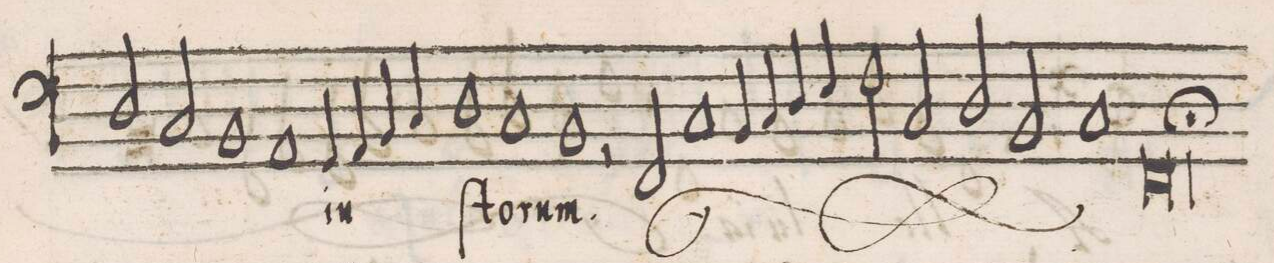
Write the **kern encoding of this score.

**kern	**text
*I"BASSVS	*
*clefF4	*
*k[b-]	*
*met(c|)	*
*M2/1	*
2D/	.
2C/	.
1BB-	.
=35	=35
1AA	.
4GG/	iu-
4AA/	.
4BB-/	.
4C/	.
=36	=36
1D	.
1C	-ſto-
=37	=37
1BB-	-rum,
*	*ij
2r	.
2FF/	in
=38	=38
1C	ta-
4BB-/	-ber-
4C/	.
4D/	.
4E/	.
=39	=39
2F\	-na-
2C/	-cu-
2D/	-lis
2BB-/	iu-
=40	=40
1C	-ſto-
1FF;	-rum
==	==
*-	*-
